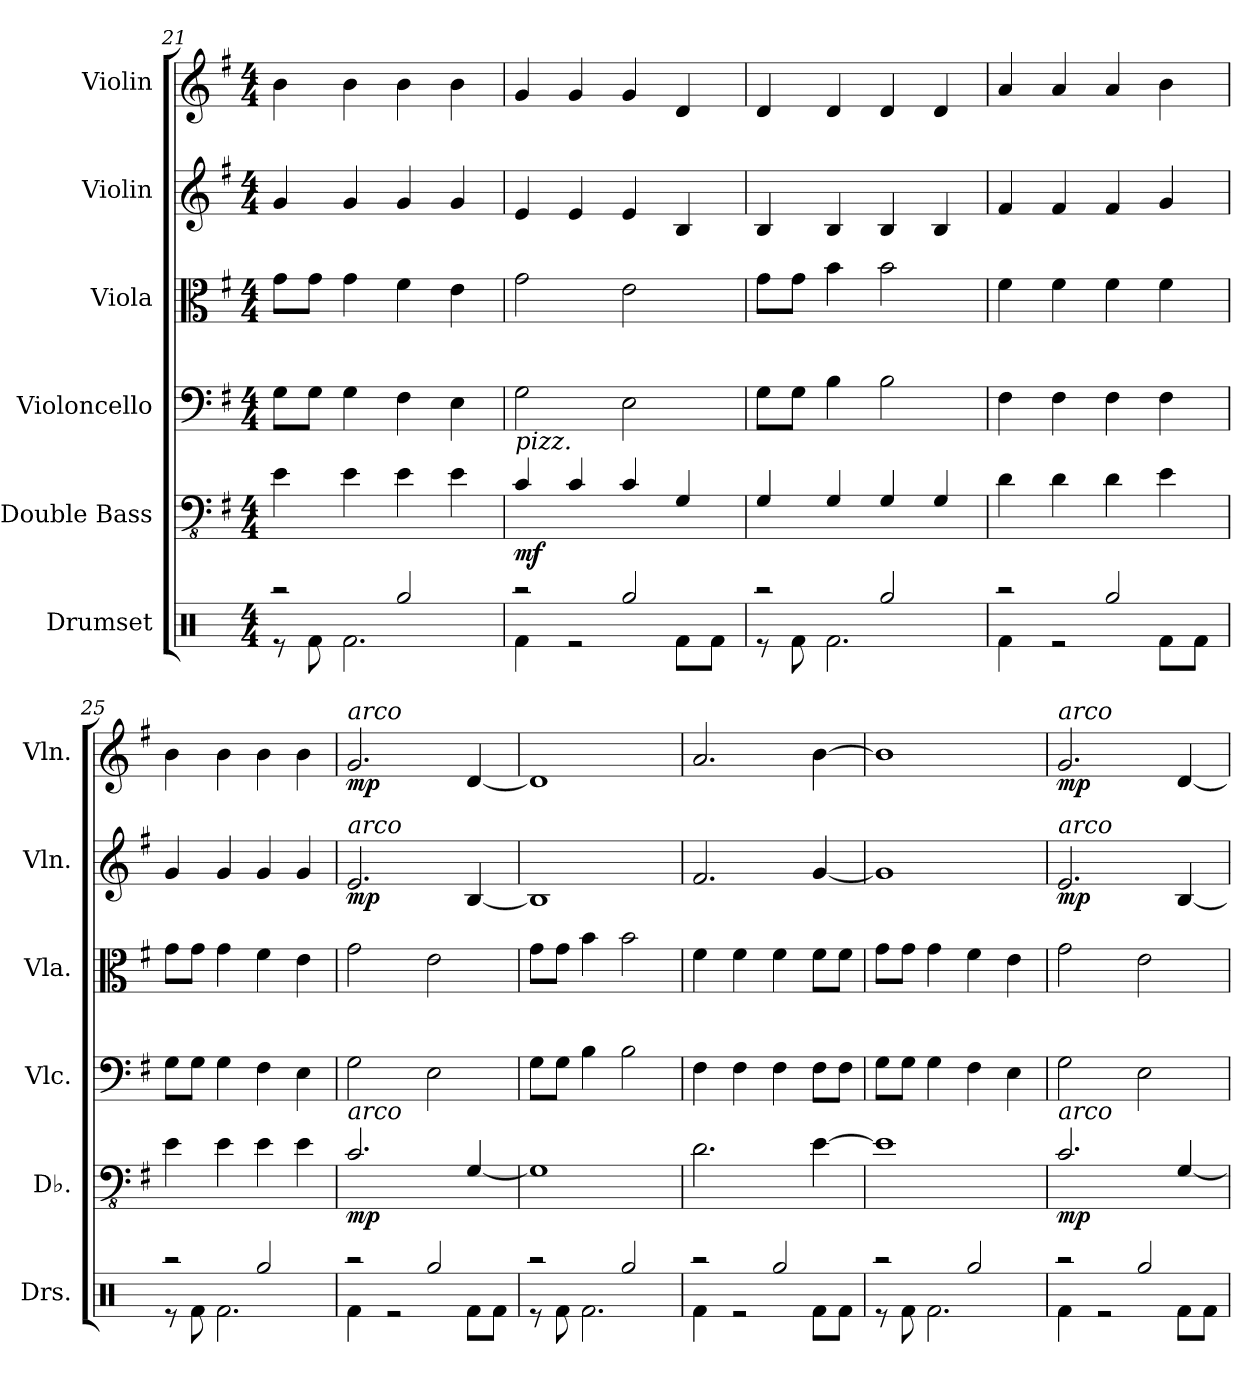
**kern	**kern	**dynam	**kern	**kern	**kern	**dynam	**kern	**dynam
*part6	*part5	*part5	*part4	*part3	*part2	*part2	*part1	*part1
*staff6	*staff5	*staff5	*staff4	*staff3	*staff2	*staff2	*staff1	*staff1
*I"Drumset	*I"Double Bass	*	*I"Violoncello	*I"Viola	*I"Violin	*	*I"Violin	*
*I'Drs.	*I'Db.	*	*I'Vlc.	*I'Vla.	*I'Vln.	*	*I'Vln.	*
*clefX	*clefFv4	*	*clefF4	*clefC3	*clefG2	*	*clefG2	*
*	*ITrd7c12	*	*	*	*	*	*	*
*k[]	*k[f#]	*	*k[f#]	*k[f#]	*k[f#]	*	*k[f#]	*
*M4/4	*M4/4	*	*M4/4	*M4/4	*M4/4	*	*M4/4	*
=21	=21	=21	=21	=21	=21	=21	=21	=21
*^	*	*	*	*	*	*	*	*
2r	8r	4EE\	.	8G\L	8g\L	4g/	.	4b\	.
.	8Rf\	.	.	8G\J	8g\J	.	.	.	.
.	2.Rf\	4EE\	.	4G\	4g\	4g/	.	4b\	.
2Rgg/	.	4EE\	.	4F#\	4f#\	4g/	.	4b\	.
.	.	4EE\	.	4E\	4e\	4g/	.	4b\	.
=22	=22	=22	=22	=22	=22	=22	=22	=22	=22
!	!	!LO:TX:a:i:t=pizz.	!	!	!	!	!	!	!
!	!	!	!LO:DY:b	!	!	!	!	!	!
2r	4Rf\	4CC/	mf	2G\	2g\	4e/	.	4g/	.
.	2r	4CC/	.	.	.	4e/	.	4g/	.
2Rgg/	.	4CC/	.	2E\	2e\	4e/	.	4g/	.
.	8Rf\L	4GGG/	.	.	.	4B/	.	4d/	.
.	8Rf\J	.	.	.	.	.	.	.	.
=23	=23	=23	=23	=23	=23	=23	=23	=23	=23
2r	8r	4GGG/	.	8G\L	8g\L	4B/	.	4d/	.
.	8Rf\	.	.	8G\J	8g\J	.	.	.	.
.	2.Rf\	4GGG/	.	4B\	4b\	4B/	.	4d/	.
2Rgg/	.	4GGG/	.	2B\	2b\	4B/	.	4d/	.
.	.	4GGG/	.	.	.	4B/	.	4d/	.
=24	=24	=24	=24	=24	=24	=24	=24	=24	=24
2r	4Rf\	4DD\	.	4F#\	4f#\	4f#/	.	4a/	.
.	2r	4DD\	.	4F#\	4f#\	4f#/	.	4a/	.
2Rgg/	.	4DD\	.	4F#\	4f#\	4f#/	.	4a/	.
.	8Rf\L	4EE\	.	4F#\	4f#\	4g/	.	4b\	.
.	8Rf\J	.	.	.	.	.	.	.	.
!!LO:LB:g=z
=25	=25	=25	=25	=25	=25	=25	=25	=25	=25
2r	8r	4EE\	.	8G\L	8g\L	4g/	.	4b\	.
.	8Rf\	.	.	8G\J	8g\J	.	.	.	.
.	2.Rf\	4EE\	.	4G\	4g\	4g/	.	4b\	.
2Rgg/	.	4EE\	.	4F#\	4f#\	4g/	.	4b\	.
.	.	4EE\	.	4E\	4e\	4g/	.	4b\	.
=26	=26	=26	=26	=26	=26	=26	=26	=26	=26
!	!	!	!	!	!	!	!	!LO:TX:a:i:t=arco	!
!	!	!	!	!	!	!LO:TX:a:i:t=arco	!	!	!
!	!	!LO:TX:a:i:t=arco	!	!	!	!	!	!	!
!	!	!	!LO:DY:b	!	!	!	!LO:DY:b	!	!LO:DY:b
2r	4Rf\	2.CC/	mp	2G\	2g\	2.e/	mp	2.g/	mp
.	2r	.	.	.	.	.	.	.	.
2Rgg/	.	.	.	2E\	2e\	.	.	.	.
.	8Rf\L	[4GGG/	.	.	.	[4B/	.	[4d/	.
.	8Rf\J	.	.	.	.	.	.	.	.
=27	=27	=27	=27	=27	=27	=27	=27	=27	=27
2r	8r	1GGG]	.	8G\L	8g\L	1B]	.	1d]	.
.	8Rf\	.	.	8G\J	8g\J	.	.	.	.
.	2.Rf\	.	.	4B\	4b\	.	.	.	.
2Rgg/	.	.	.	2B\	2b\	.	.	.	.
=28	=28	=28	=28	=28	=28	=28	=28	=28	=28
2r	4Rf\	2.DD\	.	4F#\	4f#\	2.f#/	.	2.a/	.
.	2r	.	.	4F#\	4f#\	.	.	.	.
2Rgg/	.	.	.	4F#\	4f#\	.	.	.	.
.	8Rf\L	[4EE\	.	8F#\L	8f#\L	[4g/	.	[4b\	.
.	8Rf\J	.	.	8F#\J	8f#\J	.	.	.	.
=29	=29	=29	=29	=29	=29	=29	=29	=29	=29
2r	8r	1EE]	.	8G\L	8g\L	1g]	.	1b]	.
.	8Rf\	.	.	8G\J	8g\J	.	.	.	.
.	2.Rf\	.	.	4G\	4g\	.	.	.	.
2Rgg/	.	.	.	4F#\	4f#\	.	.	.	.
.	.	.	.	4E\	4e\	.	.	.	.
=30	=30	=30	=30	=30	=30	=30	=30	=30	=30
!	!	!	!	!	!	!	!	!LO:TX:a:i:t=arco	!
!	!	!	!	!	!	!LO:TX:a:i:t=arco	!	!	!
!	!	!LO:TX:a:i:t=arco	!	!	!	!	!	!	!
!	!	!	!LO:DY:b	!	!	!	!LO:DY:b	!	!LO:DY:b
2r	4Rf\	2.CC/	mp	2G\	2g\	2.e/	mp	2.g/	mp
.	2r	.	.	.	.	.	.	.	.
2Rgg/	.	.	.	2E\	2e\	.	.	.	.
.	8Rf\L	[4GGG/	.	.	.	[4B/	.	[4d/	.
.	8Rf\J	.	.	.	.	.	.	.	.
*v	*v	*	*	*	*	*	*	*	*
=	=	=	=	=	=	=	=	=
*-	*-	*-	*-	*-	*-	*-	*-	*-
